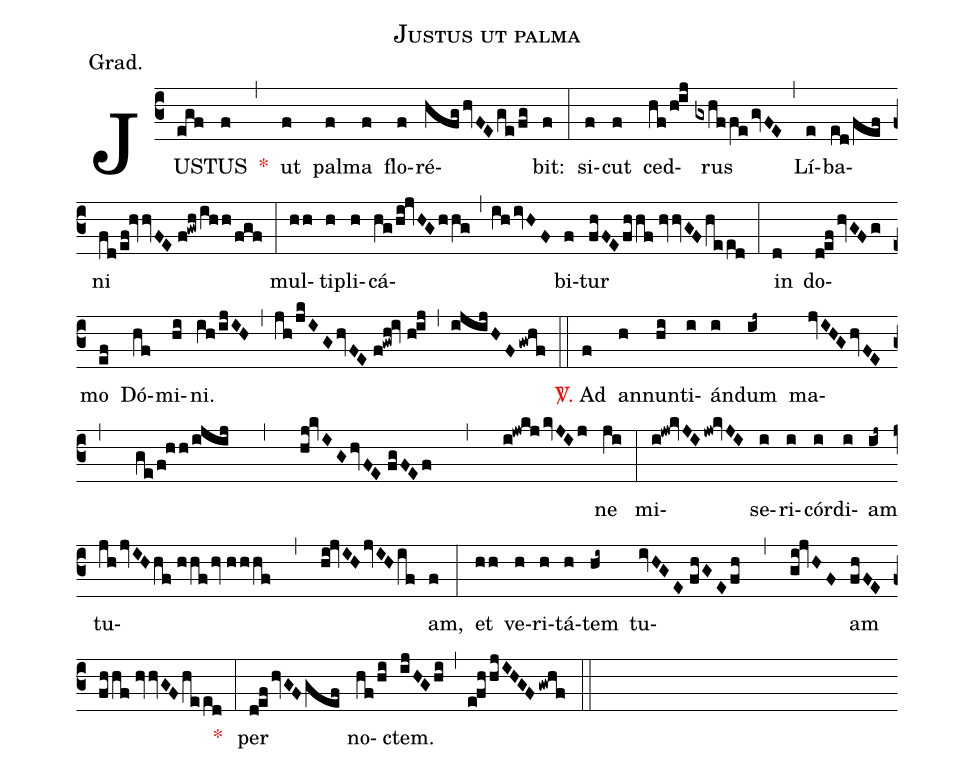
name:Justus ut palma;
annotation:Grad.;
mode:II.;
office-part:Gradual;
%%
(c3) JU(egf)STUS(f) <v>\red{*}</v>(,) ut(f) pal(f)ma(f) flo(f)ré(hfg/hvFEge/fg)bit:(f) (:) si(f)cut(f) ced(hf/h!ij)rus(gxhffegvFE) (,) Lí(e)ba(ed/fef)ni(fd/ef!hvvFE//f!gwh/ihh/fgf) (:) mul(hh)ti(h)pli(h)cá(hg/hi!jvHG/hhg,ihivHF)bi(f)tur(fhFEfhhf//hvvGFheed) (:) in(d) do(d!ef/hvGFg)mo(ef) Dó(hf)mi(hi)ni.(ih/ijIH) (,) (jh/jkIGhvFE//f!gwh!iv//h!ij) (,) (ijijHFgwhf) (::) <v>\red{\Vbar.}</v> Ad(f) an(h)nun(hi)ti(i)án(i)dum(ij~) ma(jvIHG/hvFE , ge/f!hh/ijij , hj!kvIG/hvFE//fgFEf , i!jwkjkvJIj)ne(ji) (:) mi(i!jw!kvJIjw!kvJI)se(i)ri(i)cór(i)di(i)am(ij~) tu(jhjvIHhf//hhfhv//hhhf , hi!jvIHjvIHif)am,(f) (:) et(hh) ve(h)ri(h)tá(h)tem(hi~) tu(ivHGE//fhGEfh , gi!jvHF)am(fhFE/fhhf//hvvGFheed) <v>\red{*}</v>(:) per(d!ef/hvGF/gef) no(hf/hi)ctem.(ijHGhi) (,) (e!fhhjIHGF/gwhf) (::)
